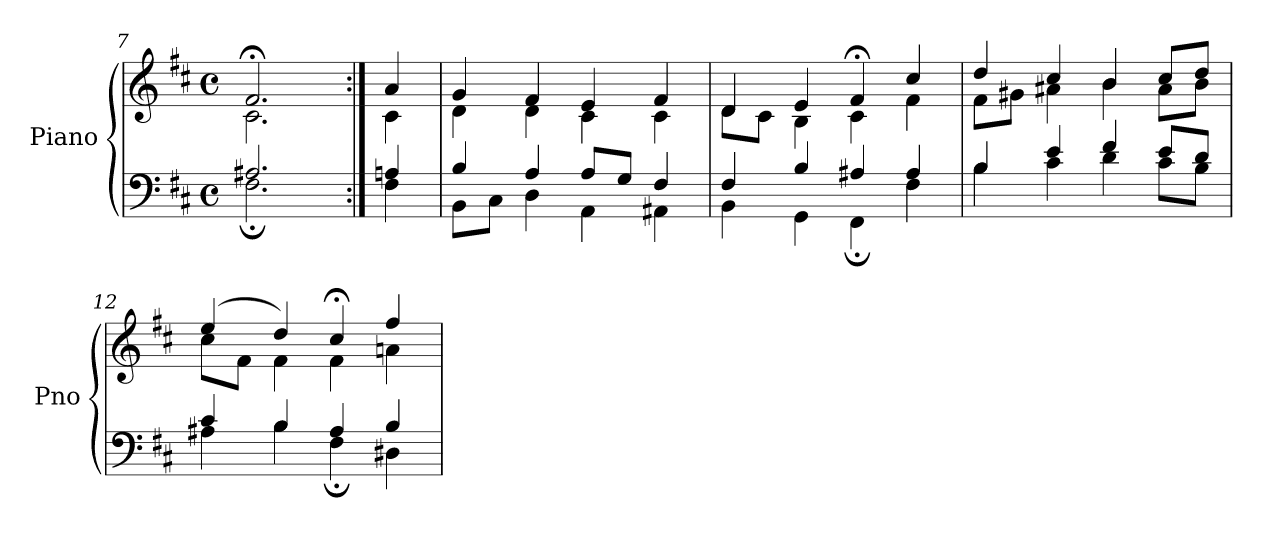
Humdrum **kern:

**kern	**kern
*part1	*part1
*staff2	*staff1
*I"Piano	*
*I'Pno	*
*clefF4	*clefG2
*k[f#c#]	*k[f#c#]
*M4/4	*M4/4
*met(c)	*met(c)
=7	=7
*^	*^
2.A#X/	2.F#;\	2.f#;</	2.c#\
=8:|!	=8:|!	=8:|!	=8:|!
4An/	4F#\	4a/	4c#\
=9	=9	=9	=9
4B/	8BB\L	4g/	4d\
.	8C#\J	.	.
4A/	4D\	4f#/	4d\
8A/L	4AA\	4e/	4c#\
8G/J	.	.	.
4F#/	4AA#X\	4f#/	4c#\
=10	=10	=10	=10
4F#/	4BB\	4d/	8d\L
.	.	.	8c#\J
4B/	4GG\	4e/	4B\
4A#X/	4FF#;\	4f#;</	4c#\
4A#/	4F#\	4cc#/	4f#\
=11	=11	=11	=11
4B/	4B\	4dd/	8f#\L
.	.	.	8g#X\J
4e/	4c#\	4cc#/	4a#X\
4f#/	4d\	4b/	4b\
8e/L	8c#\L	8cc#/L	8a#\L
8d/J	8B\J	8dd/J	8b\J
=12	=12	=12	=12
4c#/	4A#X\	(>4ee/	8cc#\L
.	.	.	8f#\J
4B/	4B\	4dd/)	4f#\
4A#/	4F#;\	4cc#;</	4f#\
4B/	4D#X\	4ff#/	4an\
*v	*v	*	*
*	*v	*v
=	=
*-	*-
